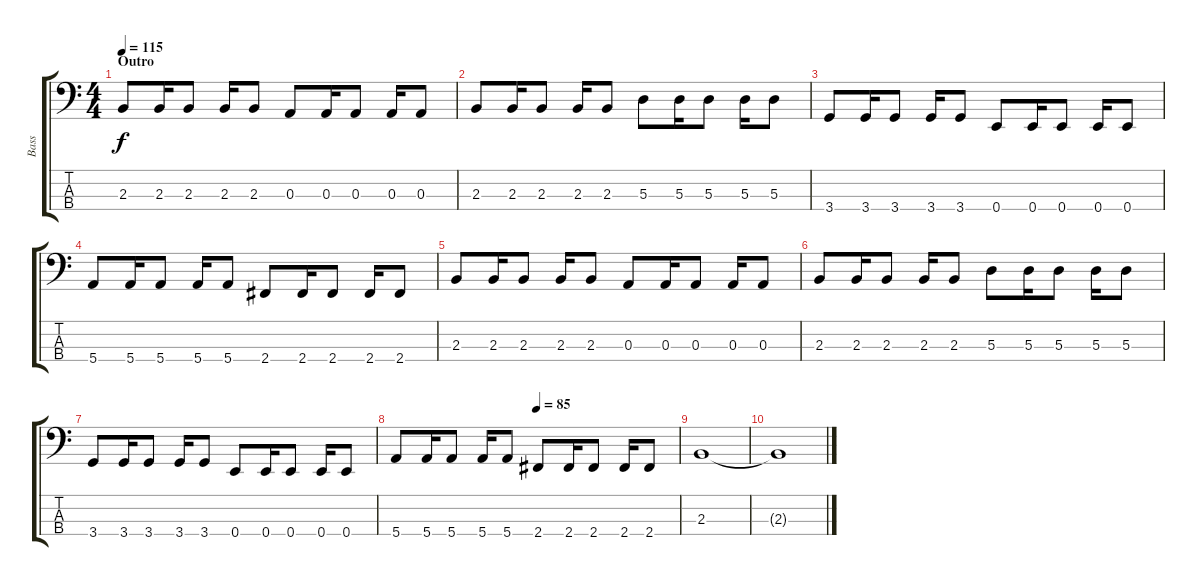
\track ("Bass" "Bass") {instrument electricbasspick}
\staff {score tabs}
\tuning (G2 D2 A1 E1) {hide}
\ts (4 4)
\section ("" "Outro")
\tempo 115
\clef f4
\ks c
2.3.8{dy f} 2.3.16 2.3.8 2.3.16 2.3.8 0.3.8 0.3.16 0.3.8 0.3.16 0.3.8 |
2.3.8 2.3.16 2.3.8 2.3.16 2.3.8 5.3.8 5.3.16 5.3.8 5.3.16 5.3.8 |
3.4.8 3.4.16 3.4.8 3.4.16 3.4.8 0.4.8 0.4.16 0.4.8 0.4.16 0.4.8 |
5.4.8 5.4.16 5.4.8 5.4.16 5.4.8 2.4.8 2.4.16 2.4.8 2.4.16 2.4.8 |
2.3.8 2.3.16 2.3.8 2.3.16 2.3.8 0.3.8 0.3.16 0.3.8 0.3.16 0.3.8 |
2.3.8 2.3.16 2.3.8 2.3.16 2.3.8 5.3.8 5.3.16 5.3.8 5.3.16 5.3.8 |
3.4.8 3.4.16 3.4.8 3.4.16 3.4.8 0.4.8 0.4.16 0.4.8 0.4.16 0.4.8 |
\tempo (85 0.5)
5.4.8 5.4.16 5.4.8 5.4.16 5.4.8 2.4.8 2.4.16 2.4.8 2.4.16 2.4.8 |
2.3.1{volume 0} |
2.3{t}.1
